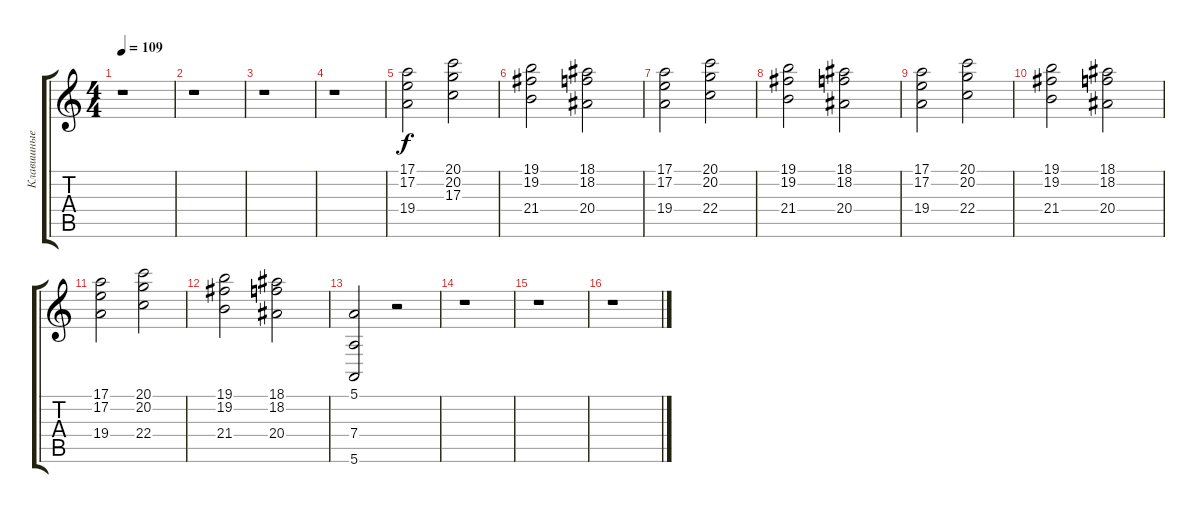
\track ("Клавишные" "Клавишные") {instrument rockorgan}
\staff {score tabs}
\tuning (E4 B3 G3 D3 A2 E2) {hide}
\ts (4 4)
\tempo 109
\clef g2
\ks c
r.1{dy f} |
r.1 |
r.1 |
r.1 |
(17.1 17.2 19.4).2 (20.1 20.2 17.3).2 |
(19.1 19.2 21.4).2 (18.1 18.2 20.4).2 |
(17.1 17.2 19.4).2 (20.1 20.2 22.4).2 |
(19.1 19.2 21.4).2 (18.1 18.2 20.4).2 |
(17.1 17.2 19.4).2 (20.1 20.2 22.4).2 |
(19.1 19.2 21.4).2 (18.1 18.2 20.4).2 |
(17.1 17.2 19.4).2 (20.1 20.2 22.4).2 |
(19.1 19.2 21.4).2 (18.1 18.2 20.4).2 |
(5.1 7.4 5.6).2 r.2 |
r.1 |
r.1 |
r.1
